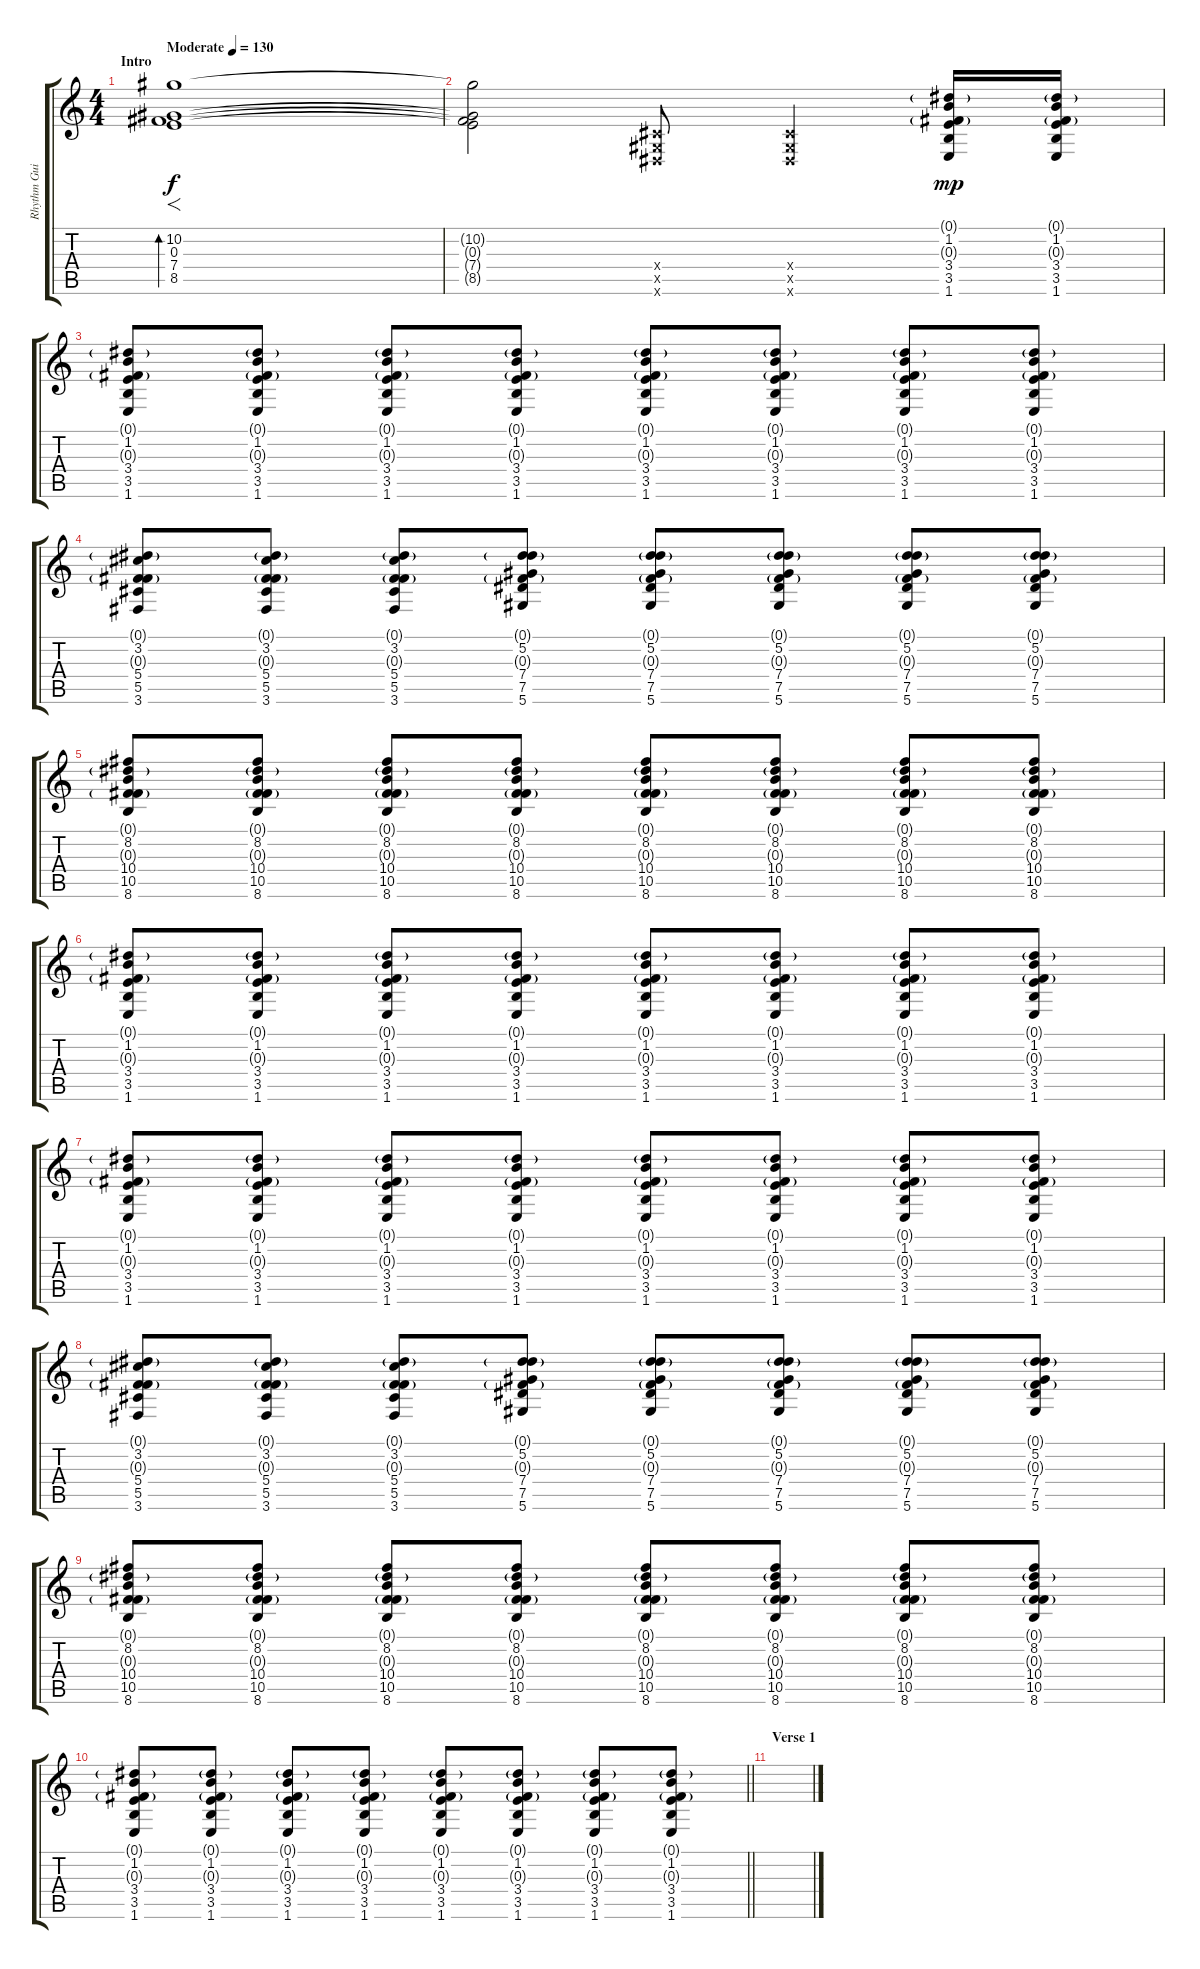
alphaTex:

\track ("Rhythm Guitar" "Rhythm Gui") {instrument overdrivenguitar}
\staff {score tabs}
\tuning (Eb4 Bb3 Gb3 Db3 Ab2 Eb2) {hide}
\ts (4 4)
\section ("" "Intro")
\tempo (130 "Moderate")
\clef g2
\ks c
(10.2 0.3 7.4 8.5).1{f bd 240 dy f instrument overdrivenguitar} |
(10.2{t} 0.3{t} 7.4{t} 8.5{t}).2 (0.4{x} 0.5{x} 0.6{x}).8 (0.4{x} 0.5{x} 0.6{x}).4 (0.1{g} 1.2 0.3{g} 3.4 3.5 1.6).16{dy mp} (0.1{g} 1.2 0.3{g} 3.4 3.5 1.6).16 |
(0.1{g} 1.2 0.3{g} 3.4 3.5 1.6).8 (0.1{g} 1.2 0.3{g} 3.4 3.5 1.6).8 (0.1{g} 1.2 0.3{g} 3.4 3.5 1.6).8 (0.1{g} 1.2 0.3{g} 3.4 3.5 1.6).8 (0.1{g} 1.2 0.3{g} 3.4 3.5 1.6).8 (0.1{g} 1.2 0.3{g} 3.4 3.5 1.6).8 (0.1{g} 1.2 0.3{g} 3.4 3.5 1.6).8 (0.1{g} 1.2 0.3{g} 3.4 3.5 1.6).8 |
(0.1{g} 3.2 0.3{g} 5.4 5.5 3.6).8 (0.1{g} 3.2 0.3{g} 5.4 5.5 3.6).8 (0.1{g} 3.2 0.3{g} 5.4 5.5 3.6).8 (0.1{g} 5.2 0.3{g} 7.4 7.5 5.6).8 (0.1{g} 5.2 0.3{g} 7.4 7.5 5.6).8 (0.1{g} 5.2 0.3{g} 7.4 7.5 5.6).8 (0.1{g} 5.2 0.3{g} 7.4 7.5 5.6).8 (0.1{g} 5.2 0.3{g} 7.4 7.5 5.6).8 |
(0.1{g} 8.2 0.3{g} 10.4 10.5 8.6).8 (0.1{g} 8.2 0.3{g} 10.4 10.5 8.6).8 (0.1{g} 8.2 0.3{g} 10.4 10.5 8.6).8 (0.1{g} 8.2 0.3{g} 10.4 10.5 8.6).8 (0.1{g} 8.2 0.3{g} 10.4 10.5 8.6).8 (0.1{g} 8.2 0.3{g} 10.4 10.5 8.6).8 (0.1{g} 8.2 0.3{g} 10.4 10.5 8.6).8 (0.1{g} 8.2 0.3{g} 10.4 10.5 8.6).8 |
(0.1{g} 1.2 0.3{g} 3.4 3.5 1.6).8 (0.1{g} 1.2 0.3{g} 3.4 3.5 1.6).8 (0.1{g} 1.2 0.3{g} 3.4 3.5 1.6).8 (0.1{g} 1.2 0.3{g} 3.4 3.5 1.6).8 (0.1{g} 1.2 0.3{g} 3.4 3.5 1.6).8 (0.1{g} 1.2 0.3{g} 3.4 3.5 1.6).8 (0.1{g} 1.2 0.3{g} 3.4 3.5 1.6).8 (0.1{g} 1.2 0.3{g} 3.4 3.5 1.6).8 |
(0.1{g} 1.2 0.3{g} 3.4 3.5 1.6).8 (0.1{g} 1.2 0.3{g} 3.4 3.5 1.6).8 (0.1{g} 1.2 0.3{g} 3.4 3.5 1.6).8 (0.1{g} 1.2 0.3{g} 3.4 3.5 1.6).8 (0.1{g} 1.2 0.3{g} 3.4 3.5 1.6).8 (0.1{g} 1.2 0.3{g} 3.4 3.5 1.6).8 (0.1{g} 1.2 0.3{g} 3.4 3.5 1.6).8 (0.1{g} 1.2 0.3{g} 3.4 3.5 1.6).8 |
(0.1{g} 3.2 0.3{g} 5.4 5.5 3.6).8 (0.1{g} 3.2 0.3{g} 5.4 5.5 3.6).8 (0.1{g} 3.2 0.3{g} 5.4 5.5 3.6).8 (0.1{g} 5.2 0.3{g} 7.4 7.5 5.6).8 (0.1{g} 5.2 0.3{g} 7.4 7.5 5.6).8 (0.1{g} 5.2 0.3{g} 7.4 7.5 5.6).8 (0.1{g} 5.2 0.3{g} 7.4 7.5 5.6).8 (0.1{g} 5.2 0.3{g} 7.4 7.5 5.6).8 |
(0.1{g} 8.2 0.3{g} 10.4 10.5 8.6).8 (0.1{g} 8.2 0.3{g} 10.4 10.5 8.6).8 (0.1{g} 8.2 0.3{g} 10.4 10.5 8.6).8 (0.1{g} 8.2 0.3{g} 10.4 10.5 8.6).8 (0.1{g} 8.2 0.3{g} 10.4 10.5 8.6).8 (0.1{g} 8.2 0.3{g} 10.4 10.5 8.6).8 (0.1{g} 8.2 0.3{g} 10.4 10.5 8.6).8 (0.1{g} 8.2 0.3{g} 10.4 10.5 8.6).8 |
\barLineRight lightlight
(0.1{g} 1.2 0.3{g} 3.4 3.5 1.6).8 (0.1{g} 1.2 0.3{g} 3.4 3.5 1.6).8 (0.1{g} 1.2 0.3{g} 3.4 3.5 1.6).8 (0.1{g} 1.2 0.3{g} 3.4 3.5 1.6).8 (0.1{g} 1.2 0.3{g} 3.4 3.5 1.6).8 (0.1{g} 1.2 0.3{g} 3.4 3.5 1.6).8 (0.1{g} 1.2 0.3{g} 3.4 3.5 1.6).8 (0.1{g} 1.2 0.3{g} 3.4 3.5 1.6).8 |
\section ("" "Verse 1")
